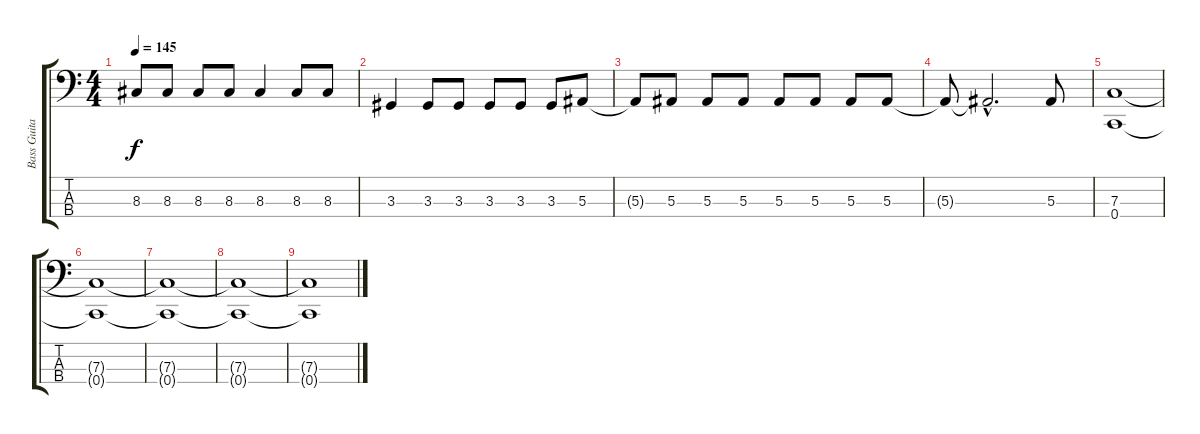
\track ("Bass Guitar" "Bass Guita") {instrument electricbassfinger}
\staff {score tabs}
\tuning (Eb2 Bb1 F1 C1) {hide}
\ts (4 4)
\tempo 145
\clef f4
\ks c
8.3{t}.8{dy f} 8.3.8 8.3.8 8.3.8 8.3.4 8.3.8 8.3.8 |
3.3.4 3.3.8 3.3.8 3.3.8 3.3.8 3.3.8 5.3.8 |
5.3{t}.8 5.3.8 5.3.8 5.3.8 5.3.8 5.3.8 5.3.8 5.3.8 |
5.3{t}.8 5.3{hac t}.2{d} 5.3.8 |
(7.3 0.4).1 |
(7.3{t} 0.4{t}).1 |
(7.3{t} 0.4{t}).1 |
(7.3{t} 0.4{t}).1 |
(7.3{t} 0.4{t}).1
